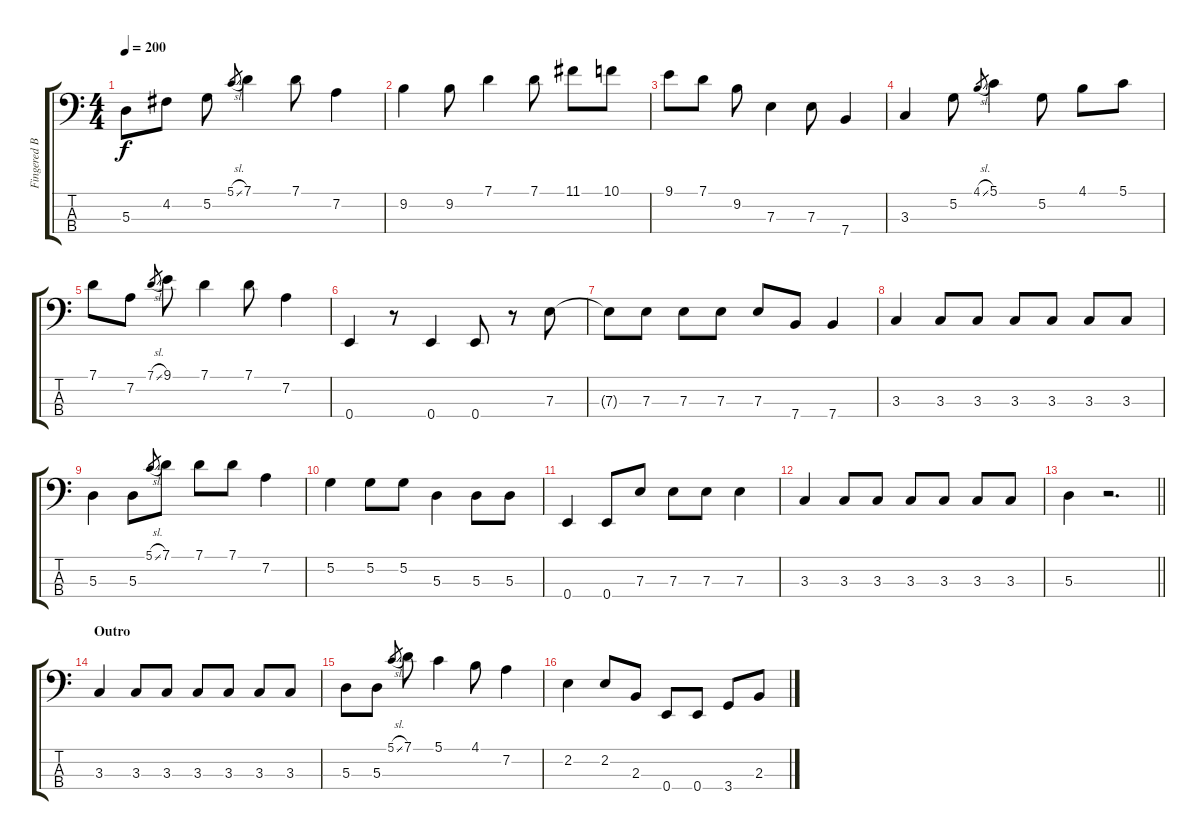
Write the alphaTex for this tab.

\track ("Fingered Bass" "Fingered B") {instrument electricbassfinger}
\staff {score tabs}
\tuning (G2 D2 A1 E1) {hide}
\ts (4 4)
\tempo 200
\clef f4
\ks c
5.3.8{dy f} 4.2.8 5.2.8 5.1{sl}.8{gr} 7.1.4 7.1.8 7.2.4 |
9.2.4 9.2.8 7.1.4 7.1.8 11.1.8 10.1.8 |
9.1.8 7.1.8 9.2.8 7.3.4 7.3.8 7.4.4 |
3.3.4 5.2.8 4.1{sl}.8{gr} 5.1.4 5.2.8 4.1.8 5.1.8 |
7.1.8 7.2.8 7.1{sl}.8{gr} 9.1.8 7.1.4 7.1.8 7.2.4 |
0.4.4 r.8 0.4.4 0.4.8 r.8 7.3.8 |
7.3{t}.8 7.3.8 7.3.8 7.3.8 7.3.8 7.4.8 7.4.4 |
3.3.4 3.3.8 3.3.8 3.3.8 3.3.8 3.3.8 3.3.8 |
5.3.4 5.3.8 5.1{sl}.8{gr} 7.1.8 7.1.8 7.1.8 7.2.4 |
5.2.4 5.2.8 5.2.8 5.3.4 5.3.8 5.3.8 |
0.4.4 0.4.8 7.3.8 7.3.8 7.3.8 7.3.4 |
3.3.4 3.3.8 3.3.8 3.3.8 3.3.8 3.3.8 3.3.8 |
\barLineRight lightlight
5.3.4 r.2{d} |
\section ("" "Outro")
3.3.4 3.3.8 3.3.8 3.3.8 3.3.8 3.3.8 3.3.8 |
5.3.8 5.3.8 5.1{sl}.8{gr} 7.1.8 5.1.4 4.1.8 7.2.4 |
2.2.4 2.2.8 2.3.8 0.4.8 0.4.8 3.4.8 2.3.8
